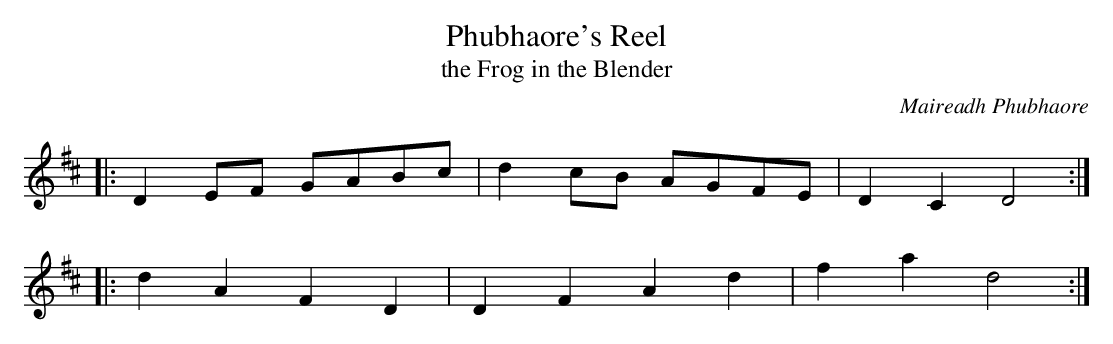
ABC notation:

X:1
T: Phubhaore's Reel
T: the Frog in the Blender
C: Maireadh Phubhaore
K: D
|: D2EF GABc | d2cB AGFE | D2C2 D4 :|
|: d2A2 F2D2 | D2F2 A2d2 | f2a2 d4 :|
